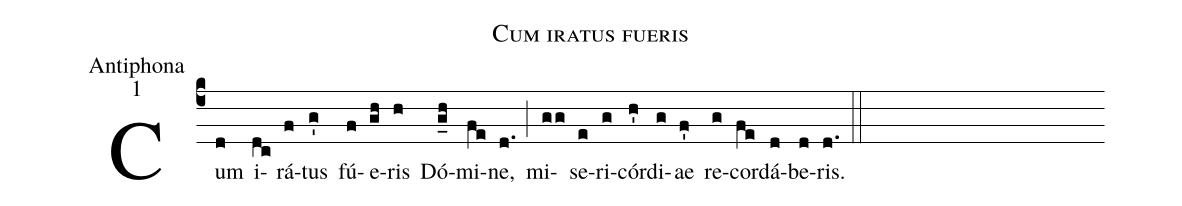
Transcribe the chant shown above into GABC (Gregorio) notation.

name:Cum iratus fueris;
office-part:Antiphona;
mode:1;
%%
(c4) Cum(d) i(dc)rá(f)tus(g') fú(f)e(gh)ris(h) Dó(g_h)mi(fe)ne,(d.) (;) mi(gg)se(e)ri(g)cór(h')di(g)ae(f') re(g)cor(fe)dá(d)be(d)ris.(d.) (::)
